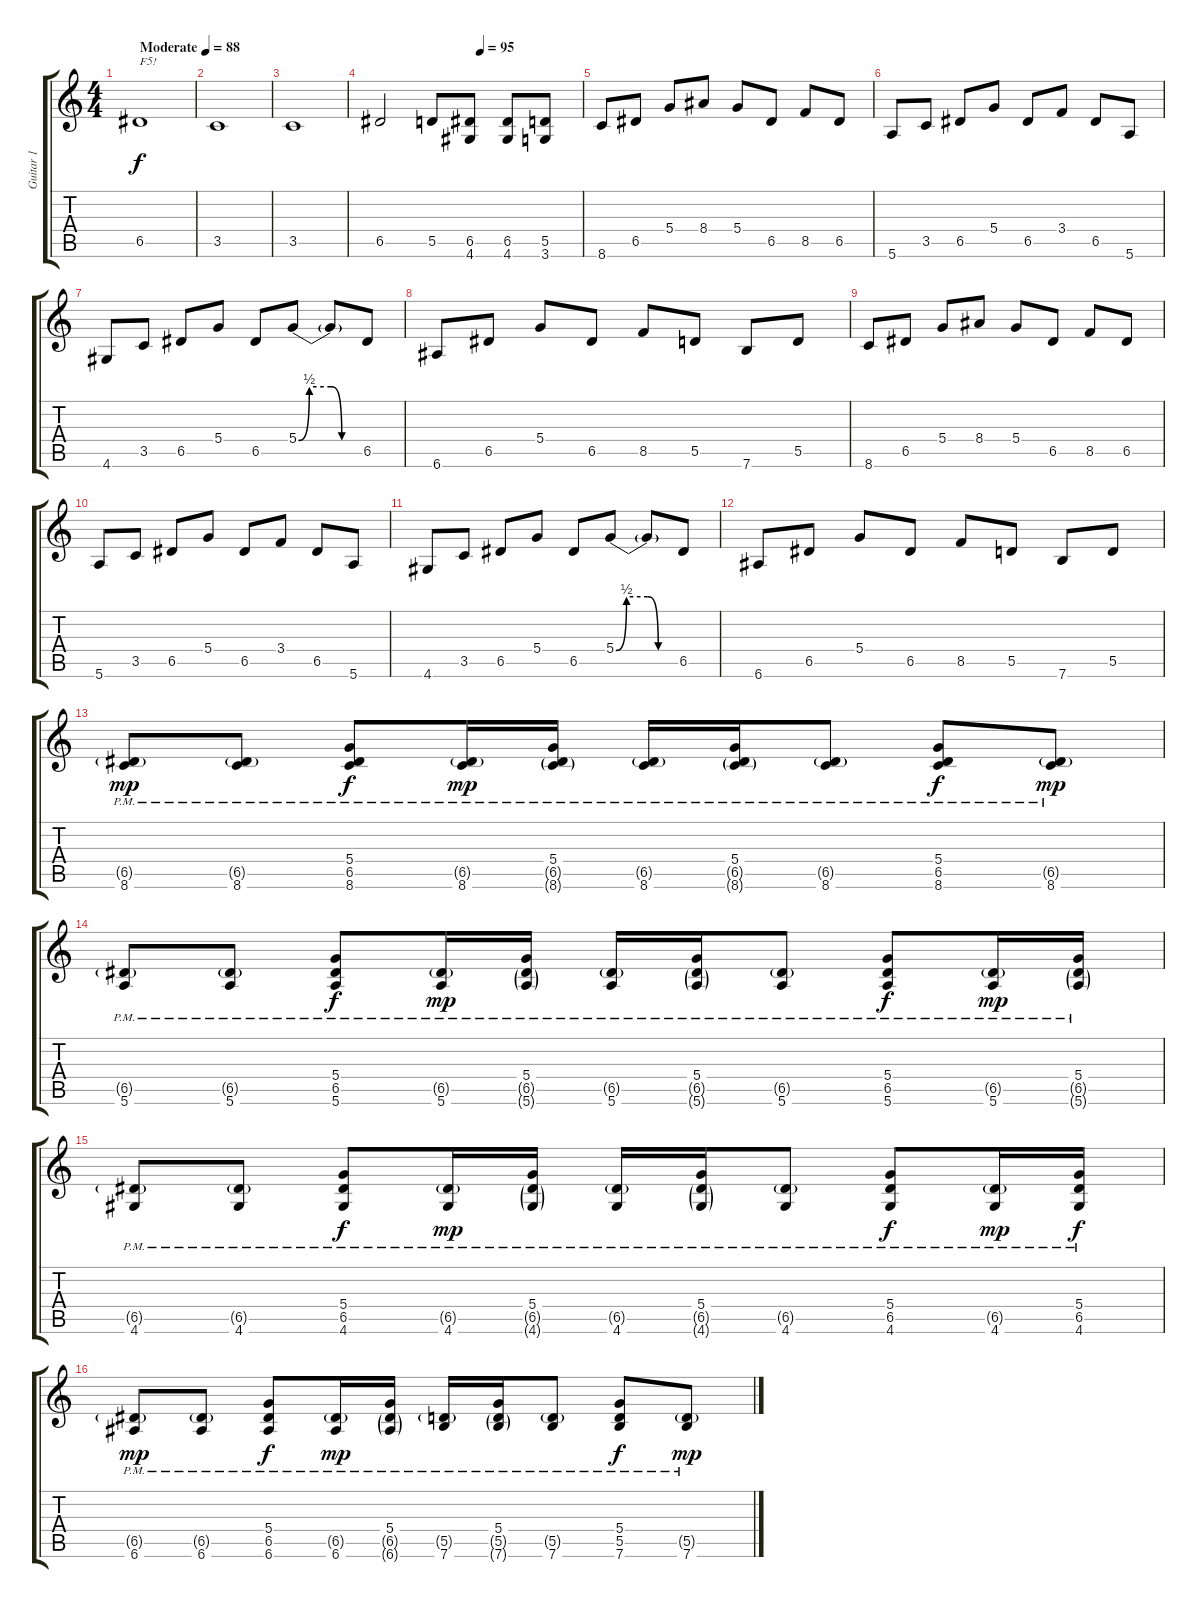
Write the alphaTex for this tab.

\track ("Guitar 1" "Guitar 1") {instrument overdrivenguitar}
\staff {score tabs}
\tuning (E4 B3 G3 D3 A2 E2) {hide}
\ts (4 4)
\tempo (88 "Moderate")
\clef g2
\ks c
6.5.1{txt "F5!" dy f instrument acousticguitarnylon} |
3.5.1 |
3.5.1 |
\tempo (95 0.5)
6.5.2 5.5.8 (6.5 4.6).8{instrument overdrivenguitar} (6.5 4.6).8 (5.5 3.6).8 |
8.6.8{balance 12} 6.5.8 5.4.8 8.4.8 5.4.8 6.5.8 8.5.8 6.5.8 |
5.6.8 3.5.8 6.5.8 5.4.8 6.5.8 3.4.8 6.5.8 5.6.8 |
4.6.8 3.5.8 6.5.8 5.4.8 6.5.8 5.4{be (custom 0 0 10 2 30 2 40 0 60 0)}.8 5.4{t}.8 6.5.8 |
6.6.8 6.5.8 5.4.8 6.5.8 8.5.8 5.5.8 7.6.8 5.5.8 |
8.6.8 6.5.8 5.4.8 8.4.8 5.4.8 6.5.8 8.5.8 6.5.8 |
5.6.8 3.5.8 6.5.8 5.4.8 6.5.8 3.4.8 6.5.8 5.6.8 |
4.6.8 3.5.8 6.5.8 5.4.8 6.5.8 5.4{be (custom 0 0 10 2 30 2 40 0 60 0)}.8 5.4{t}.8 6.5.8 |
6.6.8 6.5.8 5.4.8 6.5.8 8.5.8 5.5.8 7.6.8 5.5.8 |
(6.5{g pm} 8.6{pm}).8{dy mp balance 5} (6.5{g pm} 8.6{pm}).8 (5.4{pm} 6.5{pm} 8.6{pm}).8{dy f} (6.5{g pm} 8.6{pm}).16{dy mp} (5.4{pm} 6.5{g pm} 8.6{g pm}).16 (6.5{g pm} 8.6{pm}).16 (5.4{pm} 6.5{g pm} 8.6{g pm}).16 (6.5{g pm} 8.6{pm}).8 (5.4{pm} 6.5{pm} 8.6{pm}).8{dy f} (6.5{g pm} 8.6{pm}).8{dy mp} |
(6.5{g pm} 5.6{pm}).8 (6.5{g pm} 5.6{pm}).8 (5.4{pm} 6.5{pm} 5.6{pm}).8{dy f} (6.5{g pm} 5.6{pm}).16{dy mp} (5.4{pm} 6.5{g pm} 5.6{g pm}).16 (6.5{g pm} 5.6{pm}).16 (5.4{pm} 6.5{g pm} 5.6{g pm}).16 (6.5{g pm} 5.6{pm}).8 (5.4{pm} 6.5{pm} 5.6{pm}).8{dy f} (6.5{g pm} 5.6{pm}).16{dy mp} (5.4{pm} 6.5{g pm} 5.6{g pm}).16 |
(6.5{g pm} 4.6{pm}).8 (6.5{g pm} 4.6{pm}).8 (5.4{pm} 6.5{pm} 4.6{pm}).8{dy f} (6.5{g pm} 4.6{pm}).16{dy mp} (5.4{pm} 6.5{g pm} 4.6{g pm}).16 (6.5{g pm} 4.6{pm}).16 (5.4{pm} 6.5{g pm} 4.6{g pm}).16 (6.5{g pm} 4.6{pm}).8 (5.4{pm} 6.5{pm} 4.6{pm}).8{dy f} (6.5{g pm} 4.6{pm}).16{dy mp} (5.4{pm} 6.5{pm} 4.6{pm}).16{dy f} |
(6.5{g pm} 6.6{pm}).8{dy mp} (6.5{g pm} 6.6{pm}).8 (5.4{pm} 6.5{pm} 6.6{pm}).8{dy f} (6.5{g pm} 6.6{pm}).16{dy mp} (5.4{pm} 6.5{g pm} 6.6{g pm}).16 (5.5{g pm} 7.6{pm}).16 (5.4{pm} 5.5{g pm} 7.6{g pm}).16 (5.5{g pm} 7.6{pm}).8 (5.4{pm} 5.5{pm} 7.6{pm}).8{dy f} (5.5{g pm} 7.6{pm}).8{dy mp}
